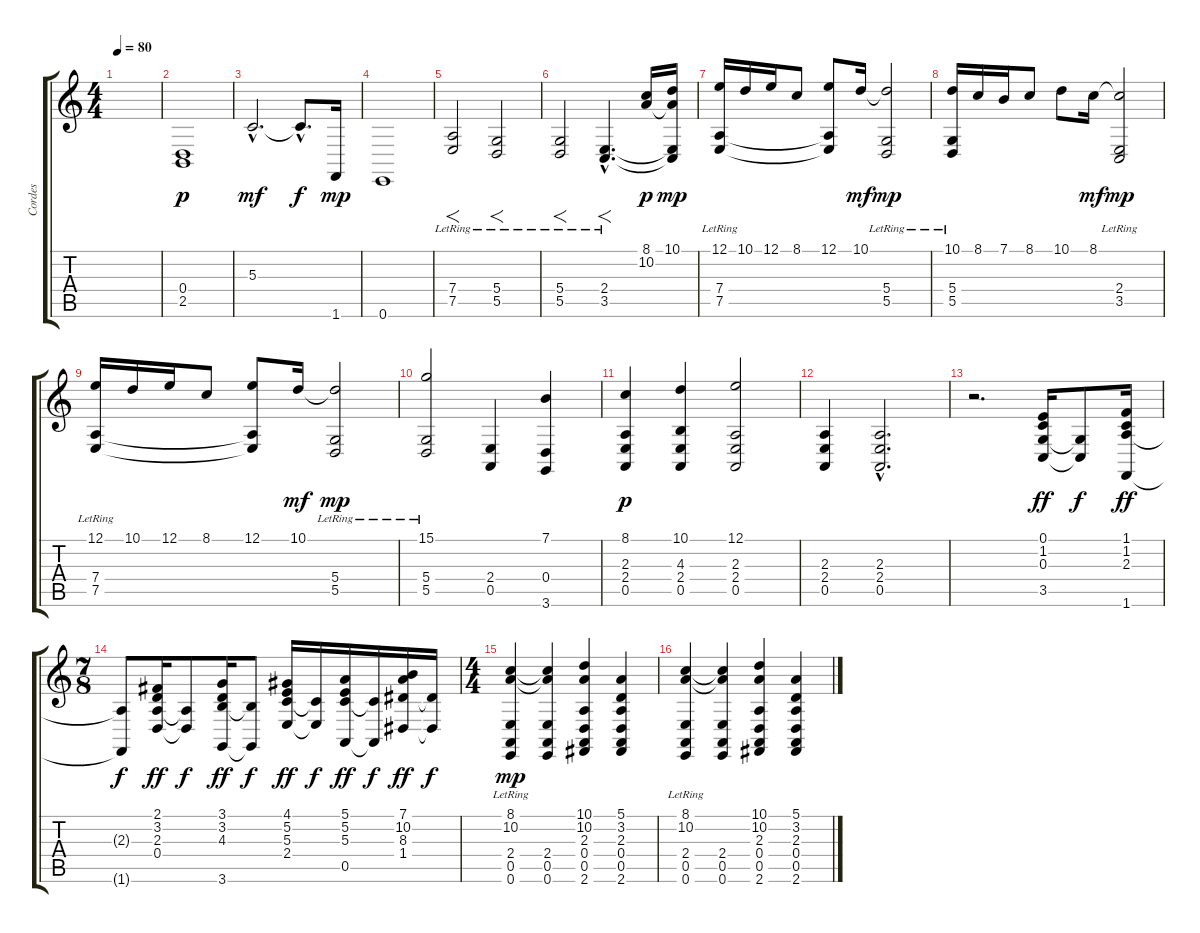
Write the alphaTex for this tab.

\track ("Cordes" "Cordes") {instrument stringensemble1}
\staff {score tabs}
\tuning (E4 B3 G3 D3 A2 E2) {hide}
\ts (4 4)
\tempo 80
\clef g2
\ks c
|
(0.4 2.5).1{dy p} |
5.3{hac}.2{d dy mf} 5.3{hac t}.8{d dy f} 1.6.16{dy mp} |
0.6.1 |
(7.4{lr} 7.5{lr}).2{f} (5.4{lr} 5.5{lr}).2{f} |
(5.4{lr} 5.5{lr}).2{f} (2.4{hac lr} 3.5{hac lr}).4{f d} (8.1 10.2).16{dy p} (10.1 10.2{t} 2.4{t} 3.5{t}).16{dy mp} |
(12.1 7.4{lr} 7.5{lr}).16 10.1.16 12.1.16 8.1.8 (12.1 7.4{t} 7.5{t}).8 10.1.16{dy mf} (10.1{t} 5.4{lr} 5.5{lr}).2{dy mp} |
(10.1 5.4{lr} 5.5{lr}).16 8.1.16 7.1.16 8.1.8 10.1.8 8.1.16{dy mf} (8.1{t} 2.4{lr} 3.5{lr}).2{dy mp} |
(12.1 7.4{lr} 7.5{lr}).16 10.1.16 12.1.16 8.1.8 (12.1 7.4{t} 7.5{t}).8 10.1.16{dy mf} (10.1{t} 5.4{lr} 5.5{lr}).2{dy mp} |
(15.1 5.4{lr} 5.5{lr}).2 (2.4 0.5).4 (7.1 0.4 3.6).4 |
(8.1 2.3 2.4 0.5).4{dy p} (10.1 4.3 2.4 0.5).4 (12.1 2.3 2.4 0.5).2 |
(2.3 2.4 0.5).4 (2.3{hac} 2.4{hac} 0.5{hac}).2{d} |
r.2{d} (0.1 1.2 0.3 3.5).16{dy ff} (0.3{t} 3.5{t}).8{dy f} (1.1 1.2 2.3 1.6).16{dy ff} |
\ts (7 8)
(2.3{t} 1.6{t}).8{dy f} (2.1 3.2 2.3 0.4).16{dy ff} (2.3{t} 0.4{t}).8{dy f} (3.1 3.2 4.3 3.6).16{dy ff} (4.3{t} 3.6{t}).8{dy f} (4.1 5.2 5.3 2.4).16{dy ff} (5.3{t} 2.4{t}).16{dy f} (5.1 5.2 5.3 0.5).16{dy ff} (5.3{t} 0.5{t}).16{dy f} (7.1 10.2 8.3 1.4).16{dy ff} (8.3{t} 1.4{t}).16{dy f} |
\ts (4 4)
(8.1{lr} 10.2 2.4 0.5{lr} 0.6).4{dy mp} (8.1{t} 10.2{t} 2.4 0.5 0.6).4 (10.1 10.2 2.3 0.4 0.5 2.6).4 (5.1 3.2 2.3 0.4 0.5 2.6).4 |
(8.1{lr} 10.2 2.4 0.5{lr} 0.6).4 (8.1{t} 10.2{t} 2.4 0.5 0.6).4 (10.1 10.2 2.3 0.4 0.5 2.6).4 (5.1 3.2 2.3 0.4 0.5 2.6).4
